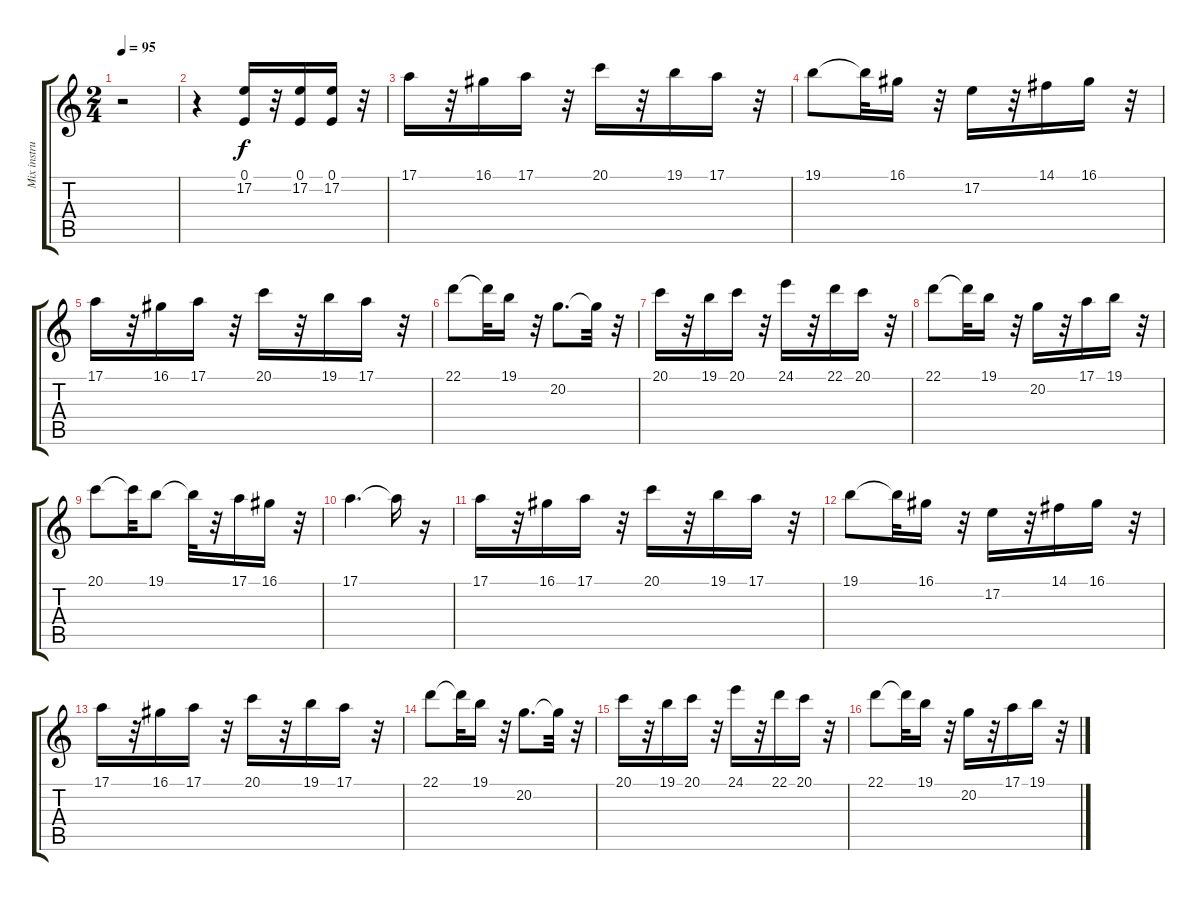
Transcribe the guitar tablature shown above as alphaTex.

\track ("Mix instrument 2" "Mix instru") {instrument piccolo}
\staff {score tabs}
\tuning (E4 B3 G3 D3 A2 E2) {hide}
\ts (2 4)
\tempo 95
\clef g2
\ks c
r.2{dy f} |
r.4 (0.1 17.2).16 r.32 (0.1 17.2).16 (0.1 17.2).16 r.32 |
17.1.16{instrument tremolostrings} r.32 16.1.16 17.1.16 r.32 20.1.16 r.32 19.1.16 17.1.16 r.32 |
19.1.8 19.1{t}.32 16.1.16 r.32 17.2.16 r.32 14.1.16 16.1.16 r.32 |
17.1.16 r.32 16.1.16 17.1.16 r.32 20.1.16 r.32 19.1.16 17.1.16 r.32 |
22.1.8 22.1{t}.32 19.1.16 r.32 20.2.8{d} 20.2{t}.32 r.32 |
20.1.16 r.32 19.1.16 20.1.16 r.32 24.1.16 r.32 22.1.16 20.1.16 r.32 |
22.1.8 22.1{t}.32 19.1.16 r.32 20.2.16 r.32 17.1.16 19.1.16 r.32 |
20.1.8 20.1{t}.32 19.1.8 19.1{t}.32 r.32 17.1.16 16.1.16 r.32 |
17.1.4{d} 17.1{t}.16 r.16 |
17.1.16 r.32 16.1.16 17.1.16 r.32 20.1.16 r.32 19.1.16 17.1.16 r.32 |
19.1.8 19.1{t}.32 16.1.16 r.32 17.2.16 r.32 14.1.16 16.1.16 r.32 |
17.1.16 r.32 16.1.16 17.1.16 r.32 20.1.16 r.32 19.1.16 17.1.16 r.32 |
22.1.8 22.1{t}.32 19.1.16 r.32 20.2.8{d} 20.2{t}.32 r.32 |
20.1.16 r.32 19.1.16 20.1.16 r.32 24.1.16 r.32 22.1.16 20.1.16 r.32 |
22.1.8 22.1{t}.32 19.1.16 r.32 20.2.16 r.32 17.1.16 19.1.16 r.32
